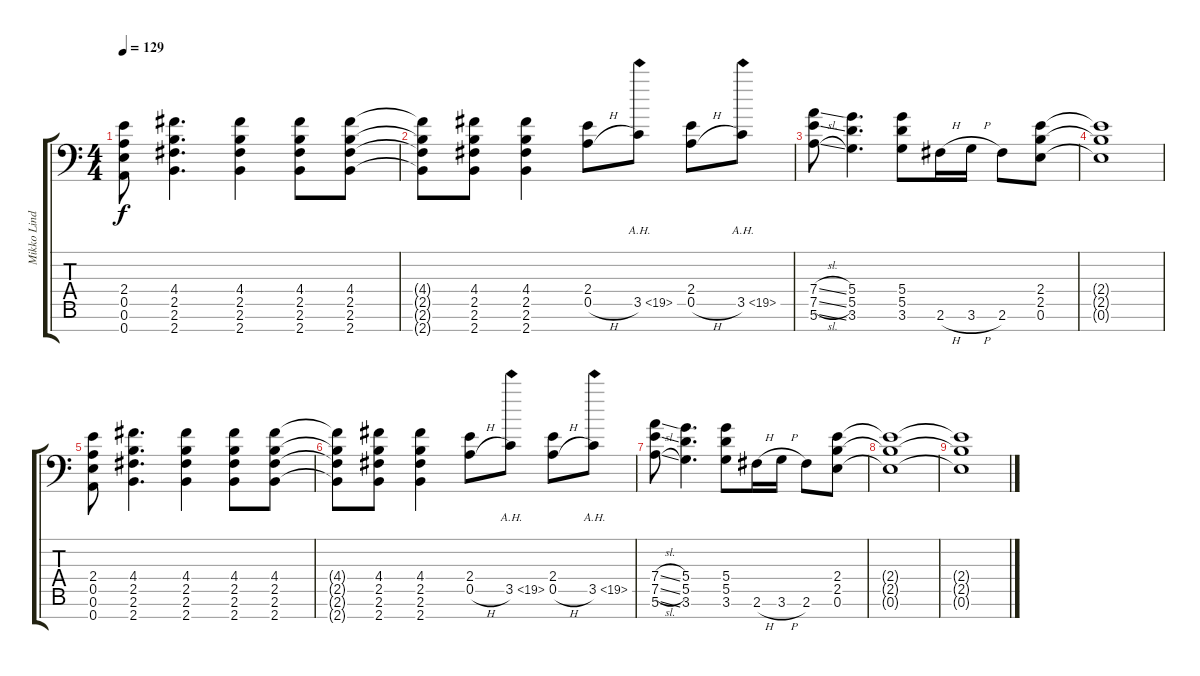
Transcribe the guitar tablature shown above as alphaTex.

\track ("Mikko Lindström" "Mikko Lind") {instrument acousticguitarsteel}
\staff {score tabs}
\tuning (E4 B3 G3 D3 A2 E2 A1) {hide}
\ts (4 4)
\tempo 129
\clef f4
\ks c
(2.4 0.5 0.6 0.7).8{dy f} (4.4 2.5 2.6 2.7).4{d} (4.4 2.5 2.6 2.7).4 (4.4 2.5 2.6 2.7).8 (4.4 2.5 2.6 2.7).8 |
(4.4{t} 2.5{t} 2.6{t} 2.7{t}).8 (4.4 2.5 2.6 2.7).8 (4.4 2.5 2.6 2.7).4 (2.4 0.5{h}).8 3.5{ah 16}.8 (2.4 0.5{h}).8 3.5{ah 16}.8 |
(7.4{sl} 7.5{sl} 5.6{sl}).8 (5.4 5.5 3.6).4{d} (5.4 5.5 3.6).8 2.6{h}.16 3.6{h}.16 2.6.8 (2.4 2.5 0.6).8 |
(2.4{t} 2.5{t} 0.6{t}).1 |
(2.4 0.5 0.6 0.7).8 (4.4 2.5 2.6 2.7).4{d} (4.4 2.5 2.6 2.7).4 (4.4 2.5 2.6 2.7).8 (4.4 2.5 2.6 2.7).8 |
(4.4{t} 2.5{t} 2.6{t} 2.7{t}).8 (4.4 2.5 2.6 2.7).8 (4.4 2.5 2.6 2.7).4 (2.4 0.5{h}).8 3.5{ah 16}.8 (2.4 0.5{h}).8 3.5{ah 16}.8 |
(7.4{sl} 7.5{sl} 5.6{sl}).8 (5.4 5.5 3.6).4{d} (5.4 5.5 3.6).8 2.6{h}.16 3.6{h}.16 2.6.8 (2.4 2.5 0.6).8 |
(2.4{t} 2.5{t} 0.6{t}).1 |
(2.4{t} 2.5{t} 0.6{t}).1
